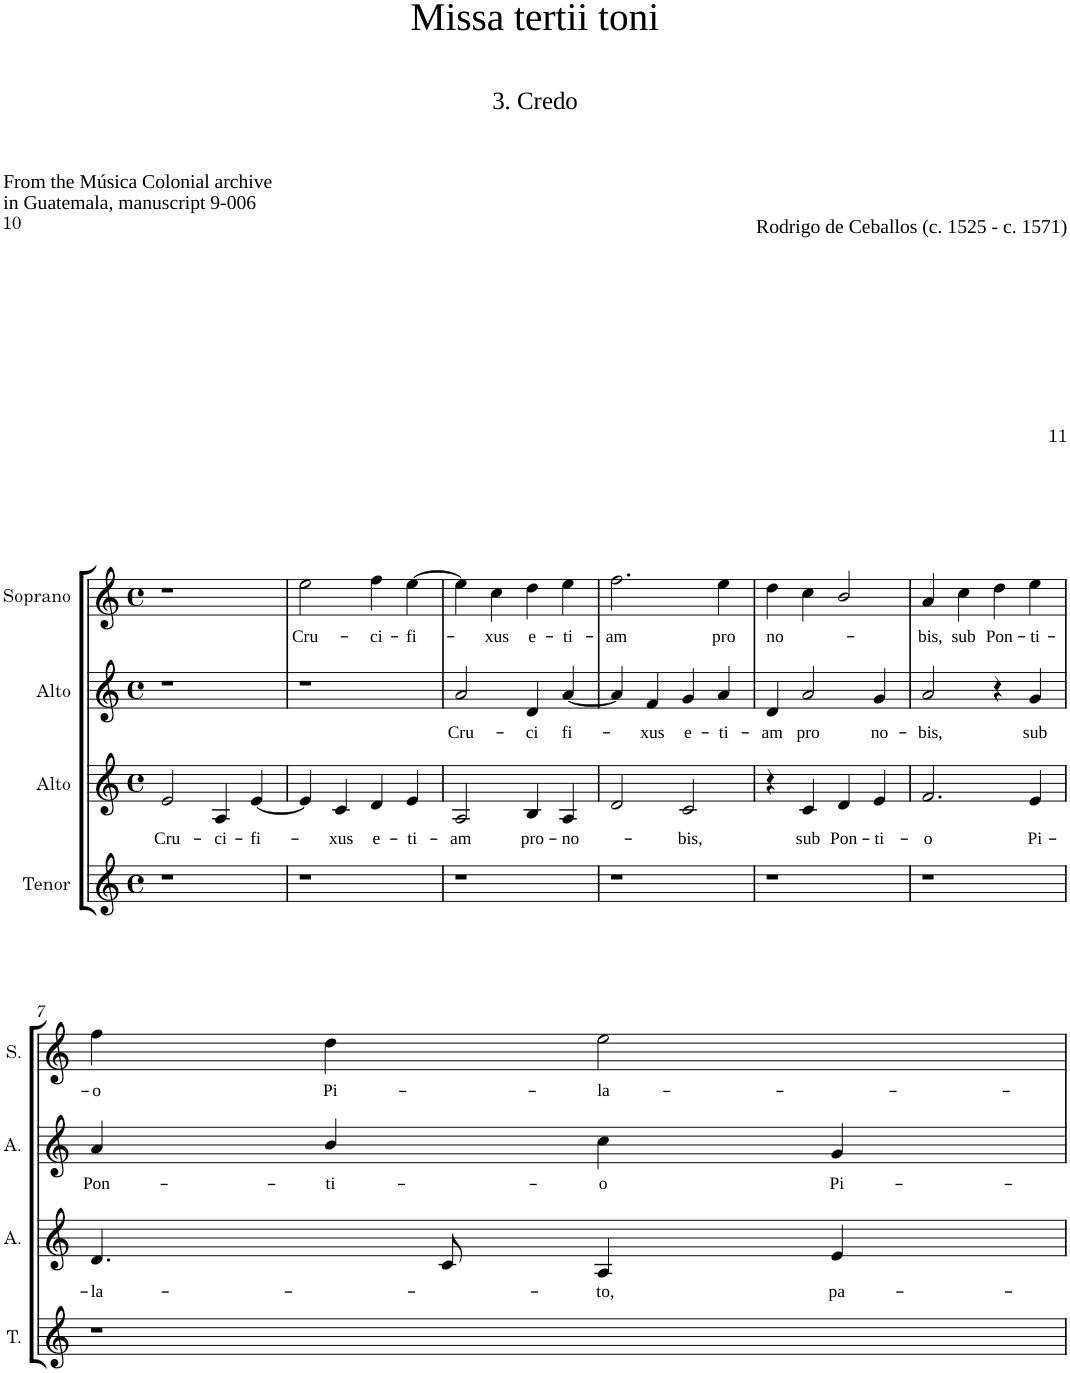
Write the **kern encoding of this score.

**kern	**kern	**text	**kern	**text	**kern	**text
*part4	*part3	*part3	*part2	*part2	*part1	*part1
*staff4	*staff3	*staff3	*staff2	*staff2	*staff1	*staff1
*I"Tenor	*I"Alto	*	*I"Alto	*	*I"Soprano	*
*I'T.	*I'A.	*	*I'A.	*	*I'S.	*
*clefG2	*clefG2	*	*clefG2	*	*clefG2	*
*Trd7c12	*	*	*	*	*	*
*k[]	*k[]	*	*k[]	*	*k[]	*
*M4/4	*M4/4	*	*M4/4	*	*M4/4	*
*met(c)	*met(c)	*	*met(c)	*	*met(c)	*
=1	=1	=1	=1	=1	=1	=1
!	!	!LO:LY:b	!	!	!	!
1r	2e/	Cru-	1r	.	1r	.
!	!	!LO:LY:b	!	!	!	!
.	4A/	-ci-	.	.	.	.
!	!	!LO:LY:b	!	!	!	!
.	[4e/	-fi-	.	.	.	.
=2	=2	=2	=2	=2	=2	=2
!	!	!	!	!	!	!LO:LY:b
1r	4e/]	.	1r	.	2ee\	Cru-
!	!	!LO:LY:b	!	!	!	!
.	4c/	-xus	.	.	.	.
!	!	!LO:LY:b	!	!	!	!LO:LY:b
.	4d/	e-	.	.	4ff\	-ci-
!	!	!LO:LY:b	!	!	!	!LO:LY:b
.	4e/	-ti-	.	.	[4ee\	-fi-
=3	=3	=3	=3	=3	=3	=3
!	!	!LO:LY:b	!	!LO:LY:b	!	!
1r	2A/	-am	2a/	Cru-	4ee\]	.
!	!	!	!	!	!	!LO:LY:b
.	.	.	.	.	4cc\	-xus
!	!	!LO:LY:b	!	!LO:LY:b	!	!LO:LY:b
.	4B/	pro-	4d/	-ci	4dd\	e-
!	!	!LO:LY:b	!	!LO:LY:b	!	!LO:LY:b
.	4A/	-no-	[4a/	fi-	4ee\	-ti-
=4	=4	=4	=4	=4	=4	=4
!	!	!	!	!	!	!LO:LY:b
1r	2d/	.	4a/]	.	2.ff\	-am
!	!	!	!	!LO:LY:b	!	!
.	.	.	4f/	-xus	.	.
!	!	!LO:LY:b	!	!LO:LY:b	!	!
.	2c/	-bis,	4g/	e-	.	.
!	!	!	!	!LO:LY:b	!	!LO:LY:b
.	.	.	4a/	-ti-	4ee\	pro
=5	=5	=5	=5	=5	=5	=5
!	!	!	!	!LO:LY:b	!	!LO:LY:b
1r	4r	.	4d/	-am	4dd\	no-
!	!	!LO:LY:b	!	!LO:LY:b	!	!
.	4c/	sub	2a/	pro	4cc\	.
!	!	!LO:LY:b	!	!	!	!
.	4d/	Pon-	.	.	2b/	.
!	!	!LO:LY:b	!	!LO:LY:b	!	!
.	4e/	-ti-	4g/	no-	.	.
=6	=6	=6	=6	=6	=6	=6
!	!	!LO:LY:b	!	!LO:LY:b	!	!LO:LY:b
1r	2.f/	-o	2a/	-bis,	4a/	-bis,
!	!	!	!	!	!	!LO:LY:b
.	.	.	.	.	4cc\	sub
!	!	!	!	!	!	!LO:LY:b
.	.	.	4r	.	4dd\	Pon-
!	!	!LO:LY:b	!	!LO:LY:b	!	!LO:LY:b
.	4e/	Pi-	4g/	sub	4ee\	-ti-
!!LO:LB:g=z
=7	=7	=7	=7	=7	=7	=7
!	!	!LO:LY:b	!	!LO:LY:b	!	!LO:LY:b
1r	4.d/	-la-	4a/	Pon-	4ff\	-o
!	!	!	!	!LO:LY:b	!	!LO:LY:b
.	.	.	4b/	-ti-	4dd\	Pi-
.	8c/	.	.	.	.	.
!	!	!LO:LY:b	!	!LO:LY:b	!	!LO:LY:b
.	4A/	-to,	4cc\	-o	2ee\	-la-
!	!	!LO:LY:b	!	!LO:LY:b	!	!
.	4e/	pa-	4g/	Pi-	.	.
=	=	=	=	=	=	=
*-	*-	*-	*-	*-	*-	*-
